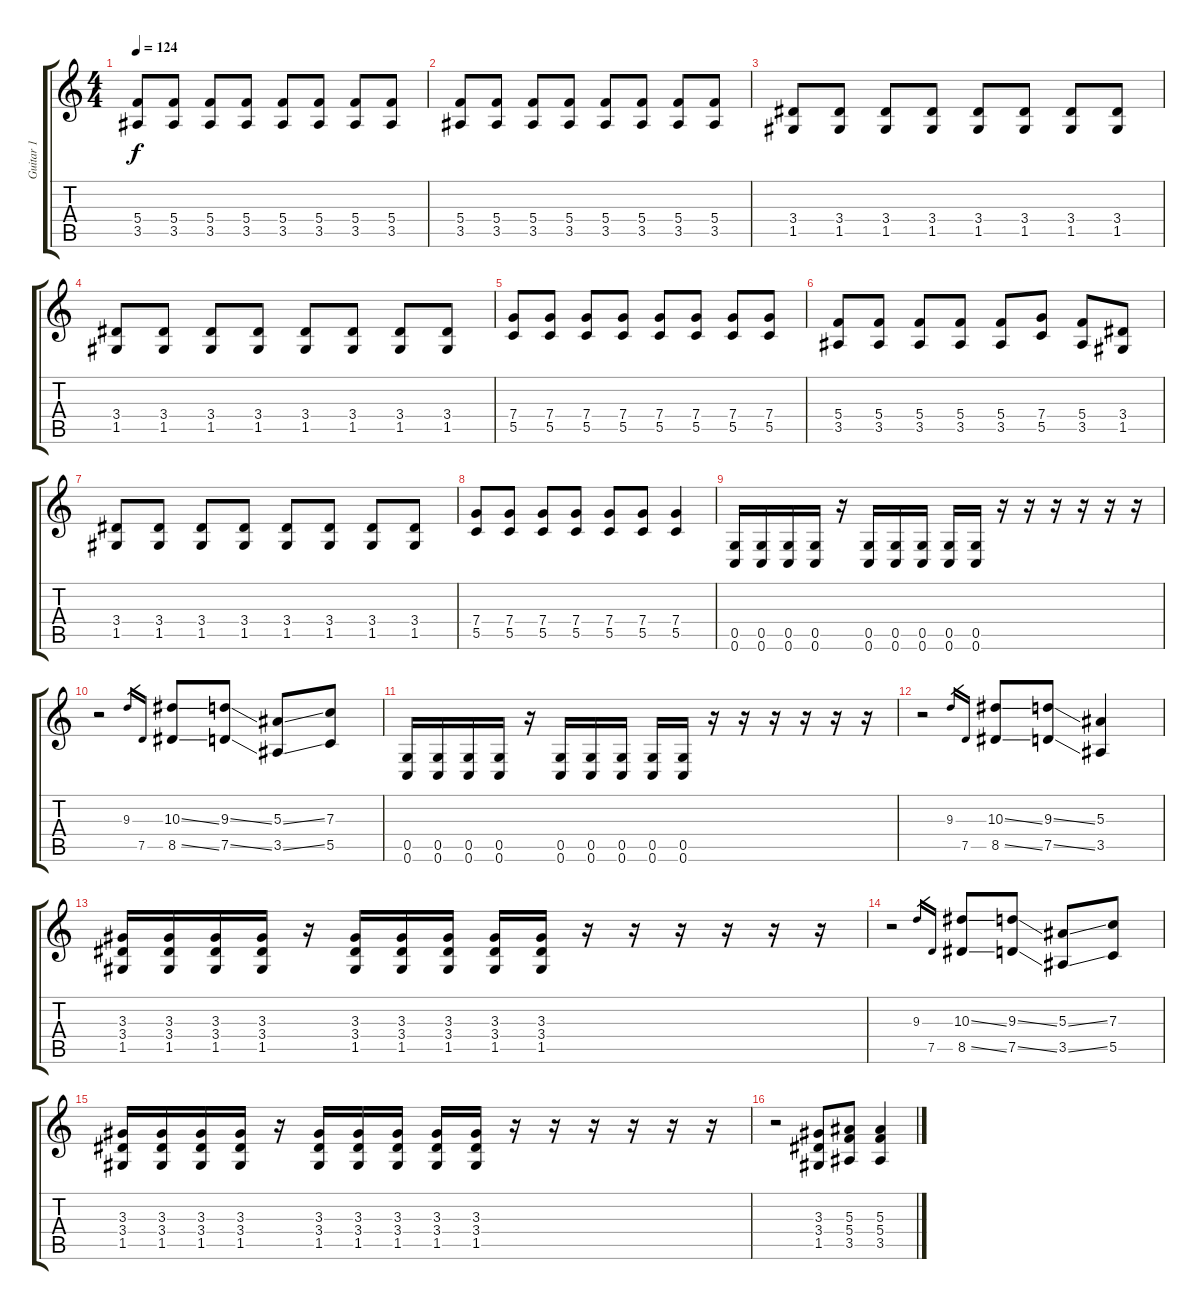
\track ("Guitar 1" "Guitar 1") {instrument distortionguitar}
\staff {score tabs}
\tuning (D4 A3 F3 C3 G2 C2) {hide}
\ts (4 4)
\tempo 124
\clef g2
\ks c
(5.4 3.5).8{dy f} (5.4 3.5).8 (5.4 3.5).8 (5.4 3.5).8 (5.4 3.5).8 (5.4 3.5).8 (5.4 3.5).8 (5.4 3.5).8 |
(5.4 3.5).8 (5.4 3.5).8 (5.4 3.5).8 (5.4 3.5).8 (5.4 3.5).8 (5.4 3.5).8 (5.4 3.5).8 (5.4 3.5).8 |
(3.4 1.5).8 (3.4 1.5).8 (3.4 1.5).8 (3.4 1.5).8 (3.4 1.5).8 (3.4 1.5).8 (3.4 1.5).8 (3.4 1.5).8 |
(3.4 1.5).8 (3.4 1.5).8 (3.4 1.5).8 (3.4 1.5).8 (3.4 1.5).8 (3.4 1.5).8 (3.4 1.5).8 (3.4 1.5).8 |
(7.4 5.5).8 (7.4 5.5).8 (7.4 5.5).8 (7.4 5.5).8 (7.4 5.5).8 (7.4 5.5).8 (7.4 5.5).8 (7.4 5.5).8 |
(5.4 3.5).8 (5.4 3.5).8 (5.4 3.5).8 (5.4 3.5).8 (5.4 3.5).8 (7.4 5.5).8 (5.4 3.5).8 (3.4 1.5).8 |
(3.4 1.5).8 (3.4 1.5).8 (3.4 1.5).8 (3.4 1.5).8 (3.4 1.5).8 (3.4 1.5).8 (3.4 1.5).8 (3.4 1.5).8 |
(7.4 5.5).8 (7.4 5.5).8 (7.4 5.5).8 (7.4 5.5).8 (7.4 5.5).8 (7.4 5.5).8 (7.4 5.5).4 |
(0.5 0.6).16 (0.5 0.6).16 (0.5 0.6).16 (0.5 0.6).16 r.16 (0.5 0.6).16 (0.5 0.6).16 (0.5 0.6).16 (0.5 0.6).16 (0.5 0.6).16 r.16 r.16 r.16 r.16 r.16 r.16 |
r.2 9.3.16{gr} 7.5.16{gr} (10.3{ss} 8.5{ss}).8 (9.3{ss} 7.5{ss}).8 (5.3{ss} 3.5{ss}).8 (7.3 5.5).8 |
(0.5 0.6).16 (0.5 0.6).16 (0.5 0.6).16 (0.5 0.6).16 r.16 (0.5 0.6).16 (0.5 0.6).16 (0.5 0.6).16 (0.5 0.6).16 (0.5 0.6).16 r.16 r.16 r.16 r.16 r.16 r.16 |
r.2 9.3.16{gr} 7.5.16{gr} (10.3{ss} 8.5{ss}).8 (9.3{ss} 7.5{ss}).8 (5.3 3.5).4 |
(3.3 3.4 1.5).16 (3.3 3.4 1.5).16 (3.3 3.4 1.5).16 (3.3 3.4 1.5).16 r.16 (3.3 3.4 1.5).16 (3.3 3.4 1.5).16 (3.3 3.4 1.5).16 (3.3 3.4 1.5).16 (3.3 3.4 1.5).16 r.16 r.16 r.16 r.16 r.16 r.16 |
r.2 9.3.16{gr} 7.5.16{gr} (10.3{ss} 8.5{ss}).8 (9.3{ss} 7.5{ss}).8 (5.3{ss} 3.5{ss}).8 (7.3 5.5).8 |
(3.3 3.4 1.5).16 (3.3 3.4 1.5).16 (3.3 3.4 1.5).16 (3.3 3.4 1.5).16 r.16 (3.3 3.4 1.5).16 (3.3 3.4 1.5).16 (3.3 3.4 1.5).16 (3.3 3.4 1.5).16 (3.3 3.4 1.5).16 r.16 r.16 r.16 r.16 r.16 r.16 |
r.2 (3.3 3.4 1.5).8 (5.3 5.4 3.5).8 (5.3 5.4 3.5{ss}).4
